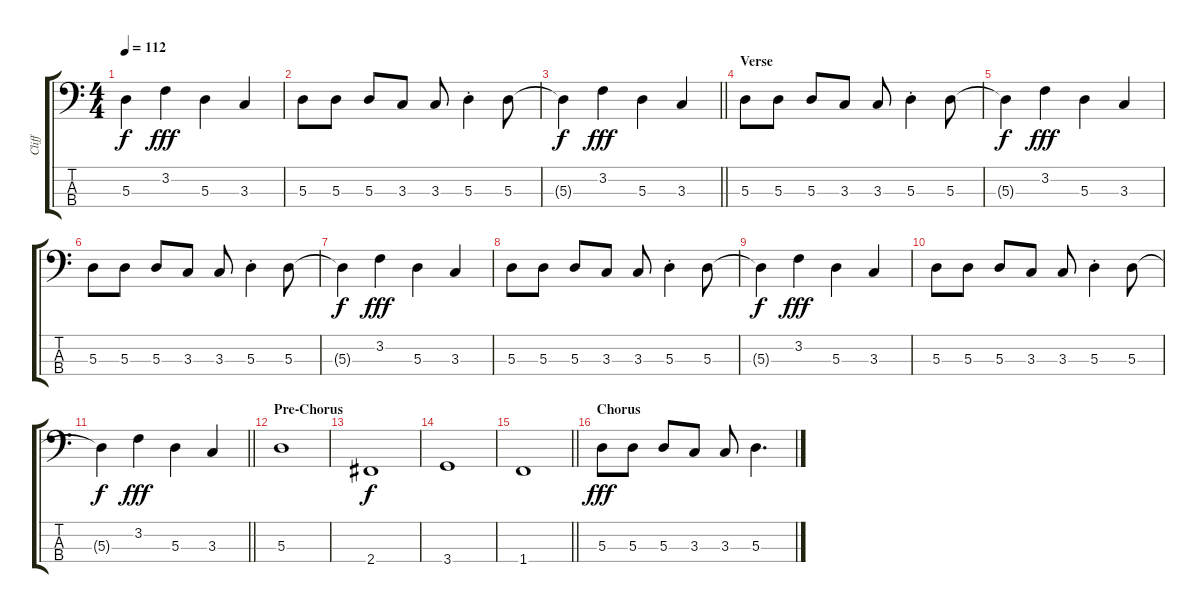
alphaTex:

\track ("Cliff" "Cliff") {instrument electricbassfinger}
\staff {score tabs}
\tuning (G2 D2 A1 E1) {hide}
\ts (4 4)
\tempo 112
\clef f4
\ks c
5.3{t}.4{dy f} 3.2.4{dy fff} 5.3.4 3.3.4 |
5.3.8 5.3.8 5.3.8 3.3.8 3.3.8 5.3{st}.4 5.3.8 |
\barLineRight lightlight
5.3{t}.4{dy f} 3.2.4{dy fff} 5.3.4 3.3.4 |
\section ("" "Verse")
5.3.8 5.3.8 5.3.8 3.3.8 3.3.8 5.3{st}.4 5.3.8 |
5.3{t}.4{dy f} 3.2.4{dy fff} 5.3.4 3.3.4 |
5.3.8 5.3.8 5.3.8 3.3.8 3.3.8 5.3{st}.4 5.3.8 |
5.3{t}.4{dy f} 3.2.4{dy fff} 5.3.4 3.3.4 |
5.3.8 5.3.8 5.3.8 3.3.8 3.3.8 5.3{st}.4 5.3.8 |
5.3{t}.4{dy f} 3.2.4{dy fff} 5.3.4 3.3.4 |
5.3.8 5.3.8 5.3.8 3.3.8 3.3.8 5.3{st}.4 5.3.8 |
\barLineRight lightlight
5.3{t}.4{dy f} 3.2.4{dy fff} 5.3.4 3.3.4 |
\section ("" "Pre-Chorus")
5.3.1 |
2.4.1{dy f} |
3.4.1 |
\barLineRight lightlight
1.4.1 |
\section ("" "Chorus")
5.3.8{dy fff} 5.3.8 5.3.8 3.3.8 3.3.8 5.3.4{d}
